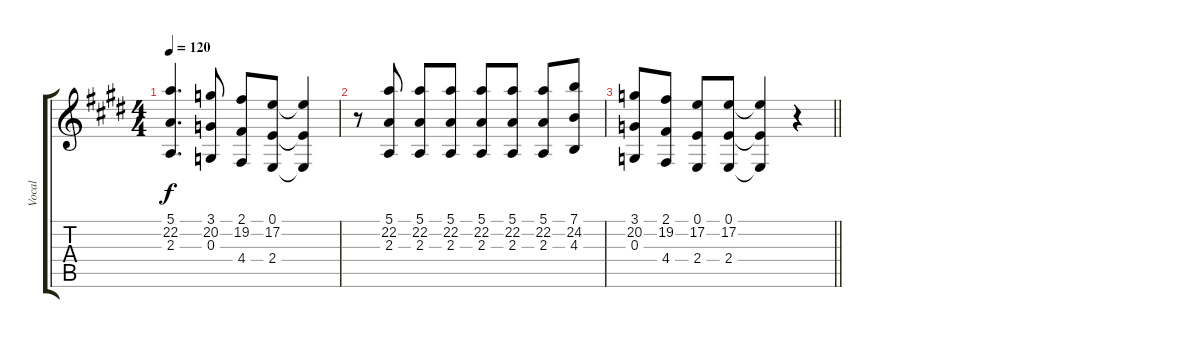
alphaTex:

\track ("Vocal" "Vocal") {mute instrument stringensemble1}
\staff {score tabs}
\tuning (E4 B3 G3 D3 A2 E2) {hide}
\ts (4 4)
\tempo 120
\clef g2
\ks e
(5.1 22.2 2.3).4{d dy f} (3.1 20.2 0.3).8 (2.1 19.2 4.4).8 (0.1 17.2 2.4).8 (0.1{t} 17.2{t} 2.4{t}).4 |
r.8{volume 1} (5.1 22.2 2.3).8 (5.1 22.2 2.3).8 (5.1 22.2 2.3).8 (5.1 22.2 2.3).8 (5.1 22.2 2.3).8 (5.1 22.2 2.3).8 (7.1 24.2 4.3).8 |
\barLineRight lightlight
(3.1 20.2 0.3).8{volume 0} (2.1 19.2 4.4).8 (0.1 17.2 2.4).8 (0.1 17.2 2.4).8 (0.1{t} 17.2{t} 2.4{t}).4 r.4
